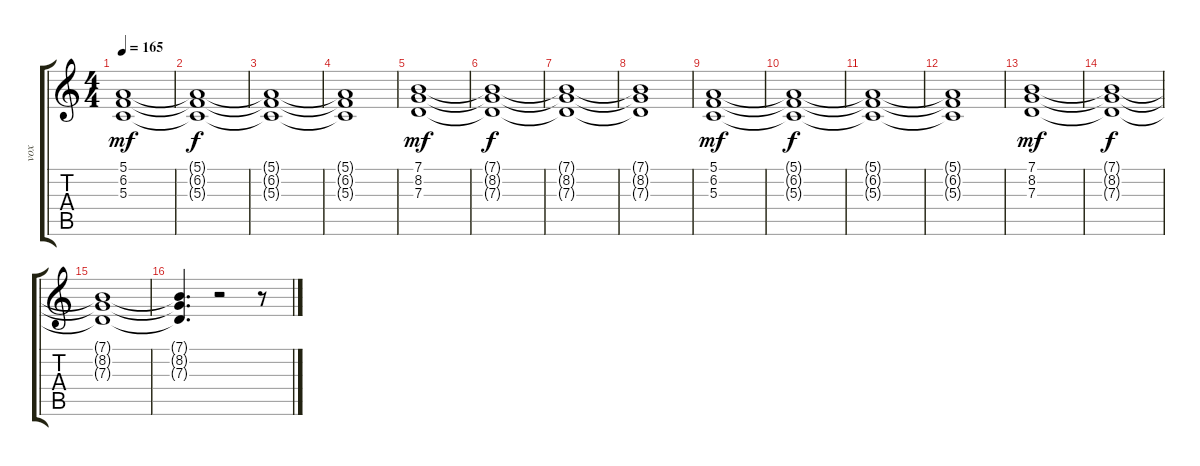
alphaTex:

\track ("vox" "vox") {instrument pad4choir}
\staff {score tabs}
\tuning (E4 B3 G3 D3 A2 E2) {hide}
\ts (4 4)
\tempo 165
\clef g2
\ks c
(5.1 6.2 5.3).1{dy mf} |
(5.1{t} 6.2{t} 5.3{t}).1{dy f} |
(5.1{t} 6.2{t} 5.3{t}).1 |
(5.1{t} 6.2{t} 5.3{t}).1 |
(7.1 8.2 7.3).1{dy mf} |
(7.1{t} 8.2{t} 7.3{t}).1{dy f} |
(7.1{t} 8.2{t} 7.3{t}).1 |
(7.1{t} 8.2{t} 7.3{t}).1 |
(5.1 6.2 5.3).1{dy mf} |
(5.1{t} 6.2{t} 5.3{t}).1{dy f} |
(5.1{t} 6.2{t} 5.3{t}).1 |
(5.1{t} 6.2{t} 5.3{t}).1 |
(7.1 8.2 7.3).1{dy mf} |
(7.1{t} 8.2{t} 7.3{t}).1{dy f} |
(7.1{t} 8.2{t} 7.3{t}).1 |
(7.1{t} 8.2{t} 7.3{t}).4{d} r.2 r.8
